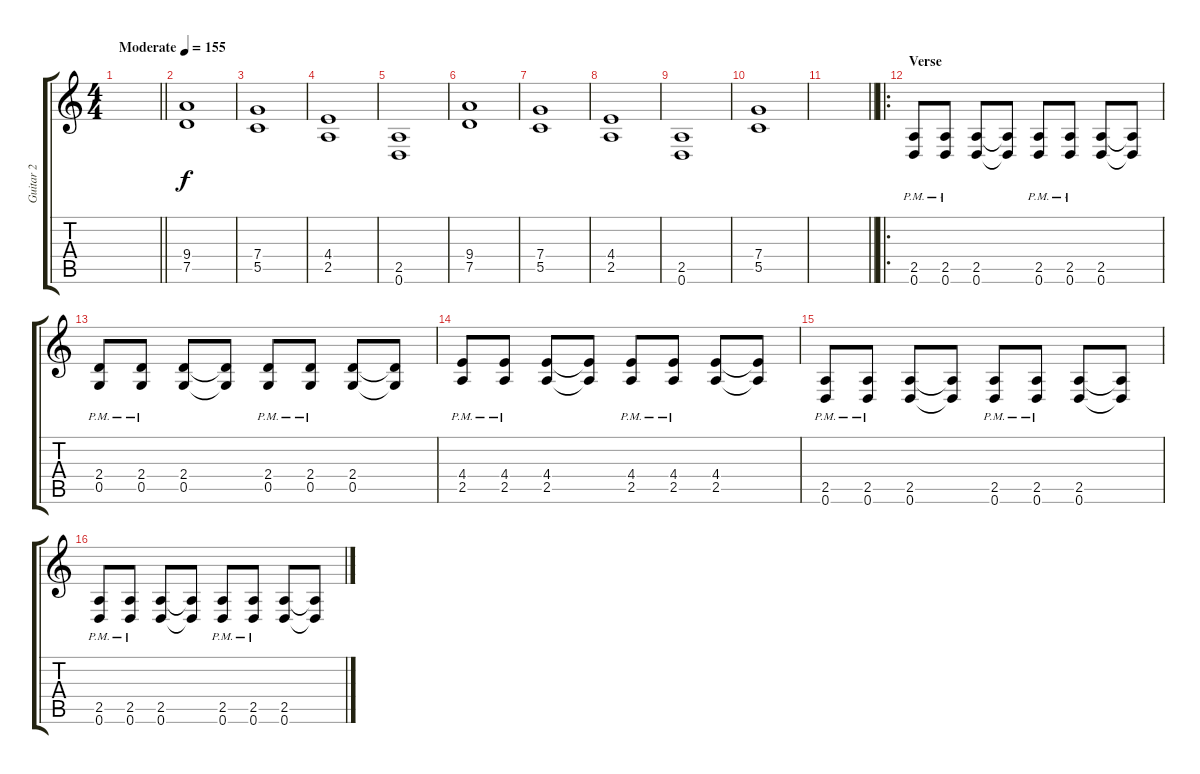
\track ("Guitar 2" "Guitar 2") {instrument distortionguitar}
\staff {score tabs}
\tuning (D4 A3 F3 C3 G2 D2) {hide}
\ts (4 4)
\tempo (155 "Moderate")
\clef g2
\barLineRight lightlight
\ks c
|
\section ("" "")
(9.4 7.5).1 |
(7.4 5.5).1 |
(4.4 2.5).1 |
(2.5 0.6).1 |
(9.4 7.5).1 |
(7.4 5.5).1 |
(4.4 2.5).1 |
(2.5 0.6).1 |
(7.4 5.5).1 |
\barLineRight lightlight
|
\ro
\section ("" "Verse")
(2.5{pm} 0.6{pm}).8 (2.5{pm} 0.6{pm}).8 (2.5 0.6).8 (2.5{t} 0.6{t}).8 (2.5{pm} 0.6{pm}).8 (2.5{pm} 0.6{pm}).8 (2.5 0.6).8 (2.5{t} 0.6{t}).8 |
(2.4{pm} 0.5{pm}).8 (2.4{pm} 0.5{pm}).8 (2.4 0.5).8 (2.4{t} 0.5{t}).8 (2.4{pm} 0.5{pm}).8 (2.4{pm} 0.5{pm}).8 (2.4 0.5).8 (2.4{t} 0.5{t}).8 |
(4.4{pm} 2.5{pm}).8 (4.4{pm} 2.5{pm}).8 (4.4 2.5).8 (4.4{t} 2.5{t}).8 (4.4{pm} 2.5{pm}).8 (4.4{pm} 2.5{pm}).8 (4.4 2.5).8 (4.4{t} 2.5{t}).8 |
(2.5{pm} 0.6{pm}).8 (2.5{pm} 0.6{pm}).8 (2.5 0.6).8 (2.5{t} 0.6{t}).8 (2.5{pm} 0.6{pm}).8 (2.5{pm} 0.6{pm}).8 (2.5 0.6).8 (2.5{t} 0.6{t}).8 |
(2.5{pm} 0.6{pm}).8 (2.5{pm} 0.6{pm}).8 (2.5 0.6).8 (2.5{t} 0.6{t}).8 (2.5{pm} 0.6{pm}).8 (2.5{pm} 0.6{pm}).8 (2.5 0.6).8 (2.5{t} 0.6{t}).8
